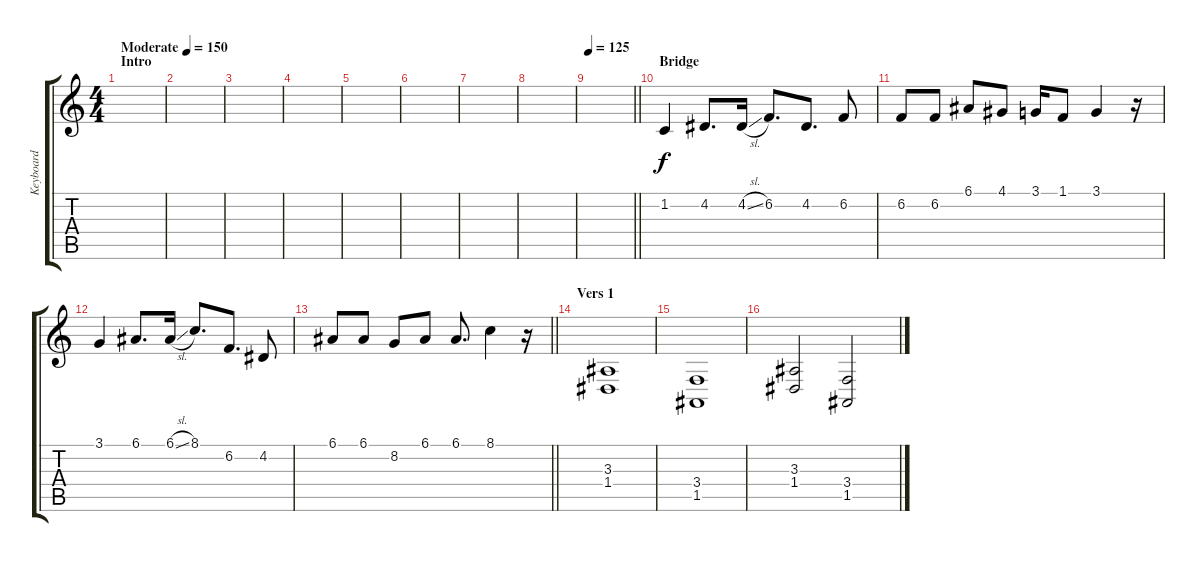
\track ("Keyboard" "Keyboard") {instrument synthbrass1}
\staff {score tabs}
\tuning (E4 B3 G3 D3 A2 E2) {hide}
\ts (4 4)
\section ("" "Intro")
\tempo (150 "Moderate")
\clef g2
\ks c
|
|
|
|
|
|
|
|
\tempo 125
\barLineRight lightlight
|
\section ("" "Bridge")
1.2.4 4.2.8{d} 4.2{sl}.16 6.2.8{d} 4.2.8{d} 6.2.8 |
6.2.8 6.2.8 6.1.8 4.1.8 3.1.16 1.1.8 3.1.4 r.16 |
3.1.4 6.1.8{d} 6.1{sl}.16 8.1.8{d} 6.2.8{d} 4.2.8 |
\barLineRight lightlight
6.1.8 6.1.8 8.2.8 6.1.8 6.1.8{d} 8.1.4 r.16 |
\section ("" "Vers 1")
(3.3 1.4).1{instrument brightacousticpiano} |
(3.4 1.5).1 |
(3.3 1.4).2 (3.4 1.5).2
